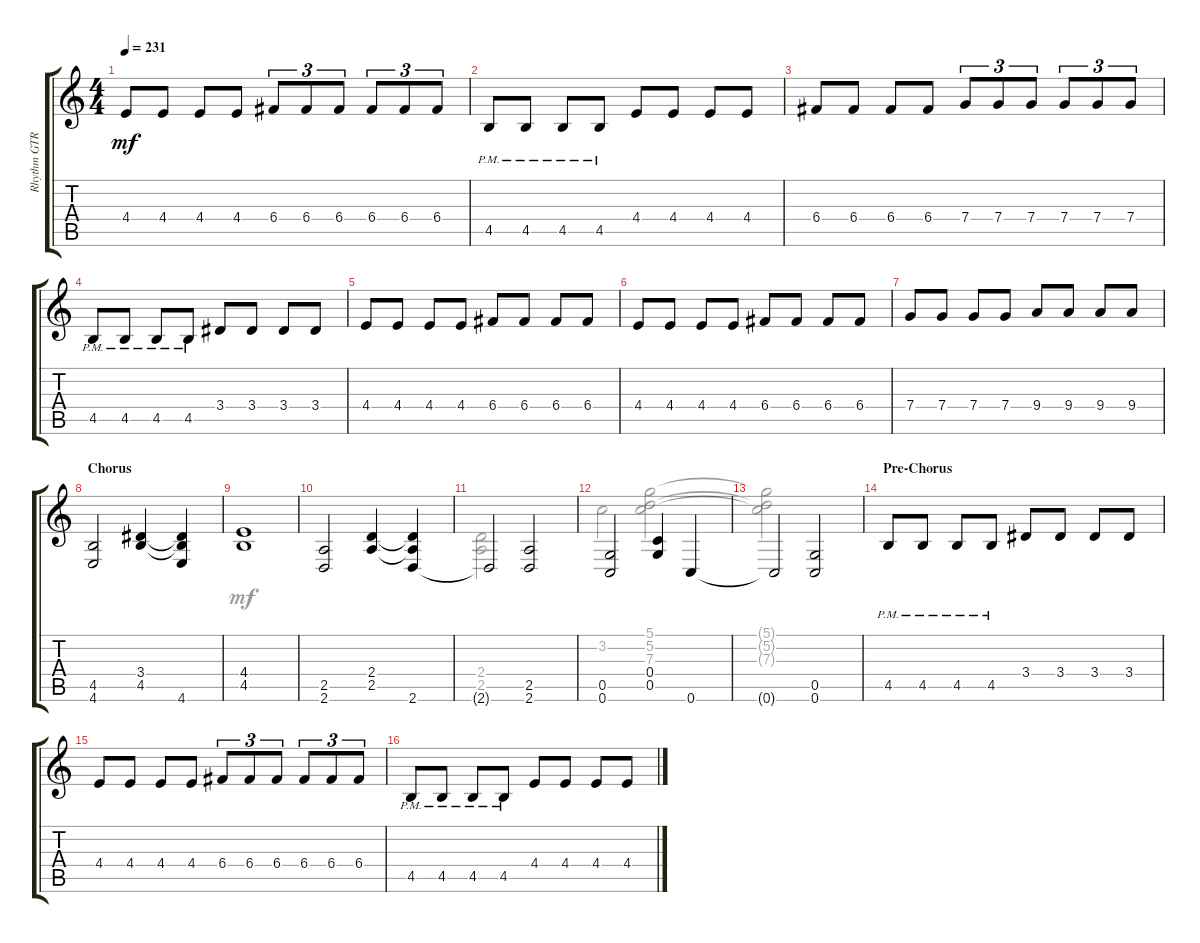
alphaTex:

\track ("Rhythm GTR 2" "Rhythm GTR") {instrument distortionguitar}
\staff {score tabs}
\tuning (D4 A3 F3 C3 G2 C2) {hide}
\voice
\ts (4 4)
\tempo 231
\clef g2
\ks aminor
4.4.8{dy mf} 4.4.8 4.4.8 4.4.8 6.4.8{tu (3 2)} 6.4.8{tu (3 2)} 6.4.8{tu (3 2)} 6.4.8{tu (3 2)} 6.4.8{tu (3 2)} 6.4.8{tu (3 2)} |
4.5{pm}.8 4.5{pm}.8 4.5{pm}.8 4.5{pm}.8 4.4.8 4.4.8 4.4.8 4.4.8 |
6.4.8 6.4.8 6.4.8 6.4.8 7.4.8{tu (3 2)} 7.4.8{tu (3 2)} 7.4.8{tu (3 2)} 7.4.8{tu (3 2)} 7.4.8{tu (3 2)} 7.4.8{tu (3 2)} |
4.5{pm}.8 4.5{pm}.8 4.5{pm}.8 4.5{pm}.8 3.4.8 3.4.8 3.4.8 3.4.8 |
4.4.8 4.4.8 4.4.8 4.4.8 6.4.8 6.4.8 6.4.8 6.4.8 |
4.4.8 4.4.8 4.4.8 4.4.8 6.4.8 6.4.8 6.4.8 6.4.8 |
7.4.8 7.4.8 7.4.8 7.4.8 9.4.8 9.4.8 9.4.8 9.4.8 |
\section ("" "Chorus")
(4.5 4.6).2 (3.4 4.5).4 (3.4{t} 4.5{t} 4.6).4 |
(4.4 4.5).1 |
(2.5 2.6).2 (2.4 2.5).4 (2.4{t} 2.5{t} 2.6).4 |
2.6{t}.2 (2.5 2.6).2 |
(0.5 0.6).2 (0.4 0.5).4 0.6.4 |
0.6{t}.2 (0.5 0.6).2 |
\section ("" "Pre-Chorus")
4.5{pm}.8 4.5{pm}.8 4.5{pm}.8 4.5{pm}.8 3.4.8 3.4.8 3.4.8 3.4.8 |
4.4.8 4.4.8 4.4.8 4.4.8 6.4.8{tu (3 2)} 6.4.8{tu (3 2)} 6.4.8{tu (3 2)} 6.4.8{tu (3 2)} 6.4.8{tu (3 2)} 6.4.8{tu (3 2)} |
4.5{pm}.8 4.5{pm}.8 4.5{pm}.8 4.5{pm}.8 4.4.8 4.4.8 4.4.8 4.4.8
\voice
\clef g2
\ottava regular
\simile none
\ks aminor
|
|
|
|
|
|
|
|
4.4.1 |
|
(2.4 2.5).2 |
3.2.2 (5.1 5.2 7.3).2 |
(5.1{t} 5.2{t} 7.3{t}).2 |
|
|
